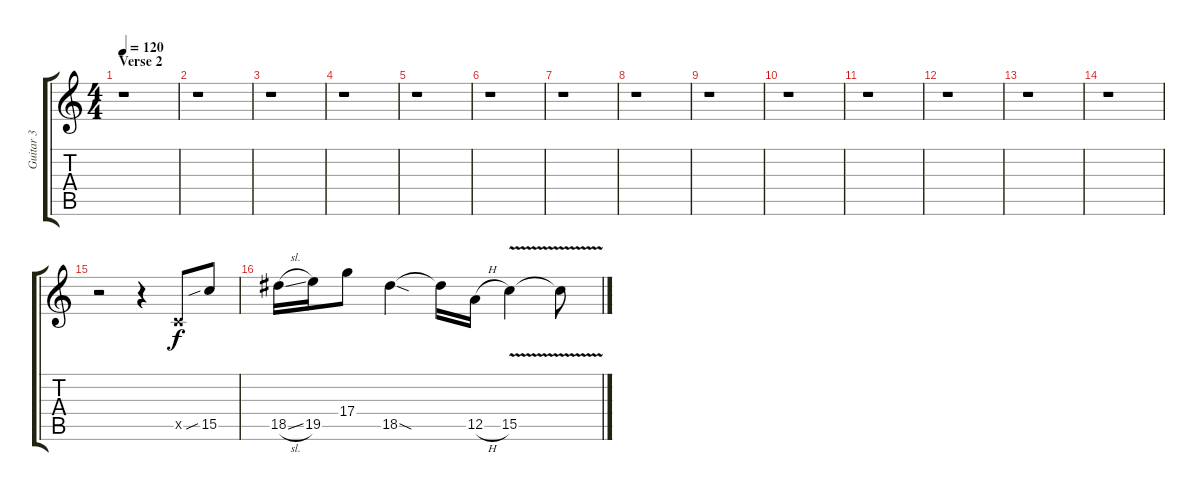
\track ("Guitar 3" "Guitar 3") {instrument distortionguitar}
\staff {score tabs}
\tuning (E4 B3 G3 D3 A2 E2) {hide}
\ts (4 4)
\section ("" "Verse 2")
\tempo 120
\clef g2
\ks c
r.1{dy f} |
r.1 |
r.1 |
r.1 |
r.1 |
r.1 |
r.1 |
r.1 |
r.1 |
r.1 |
r.1 |
r.1 |
r.1 |
r.1 |
r.2 r.4 3.5{x}.8 15.5{sib}.8 |
18.5{sl}.16 19.5.16 17.4.8 18.5{sod}.4 18.5{t}.16 12.5{h}.16 15.5{v}.4 15.5{t}.8
